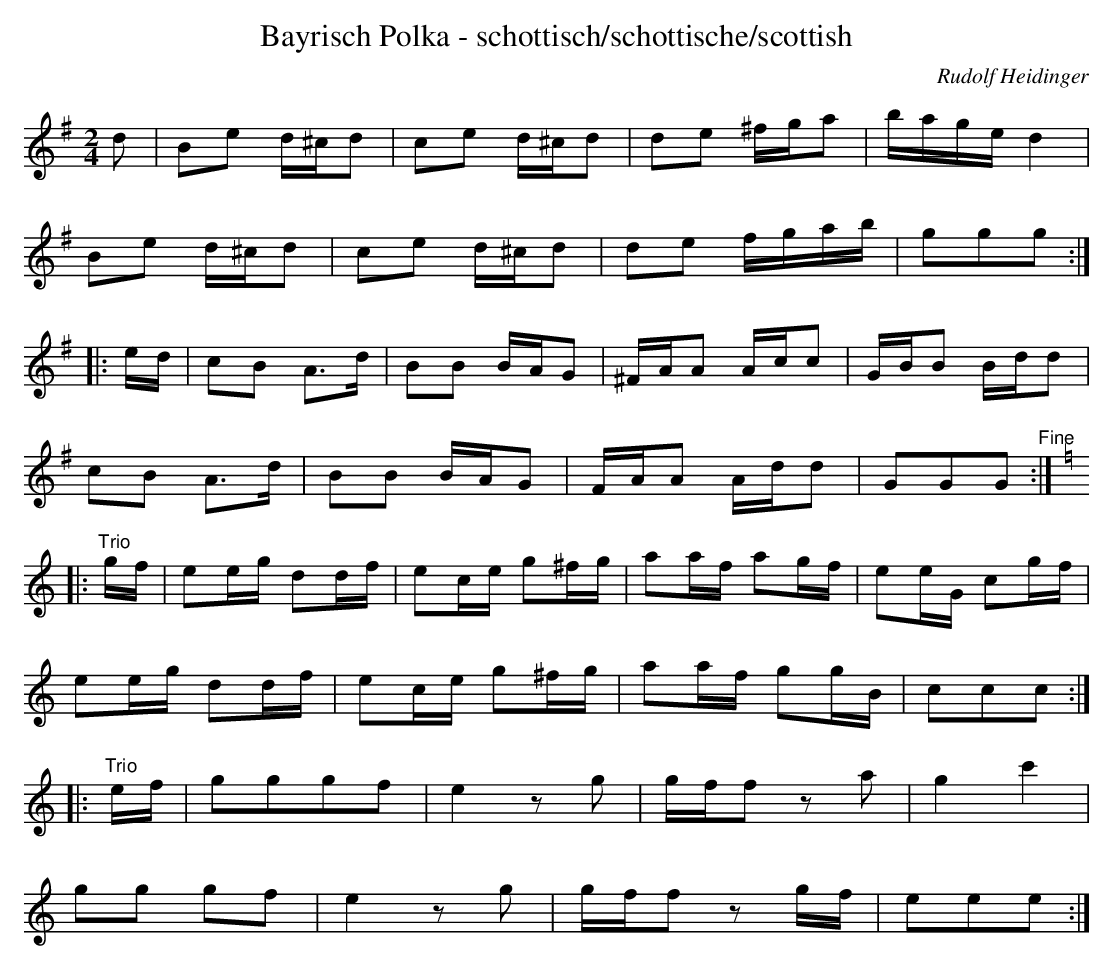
X:1
T:Bayrisch Polka - schottisch/schottische/scottish
C:Rudolf Heidinger
M:2/4
L:1/16
K:G
d2|B2e2 d^cd2|c2e2 d^cd2|d2e2 ^fga2|bage d4|
B2e2 d^cd2|c2e2 d^cd2|d2e2 fgab|g2g2g2:|
|:ed|c2B2 A3d|B2B2 BAG2|^FAA2 Acc2|GBB2 Bdd2|
c2B2 A3d|B2B2 BAG2|FAA2 Add2|G2G2G2"Fine":|
K:C
|:"Trio"gf|e2eg d2df|e2ce g2^fg|a2af a2gf|e2eG c2gf|
e2eg d2df|e2ce g2^fg|a2af g2gB|c2c2c2:|
|:"Trio"ef|g2g2g2f2|e4z2g2|gff2 z2a2|g4c'4|
g2g2 g2f2|e4z2g2|gff2 z2gf|e2e2e2:|
